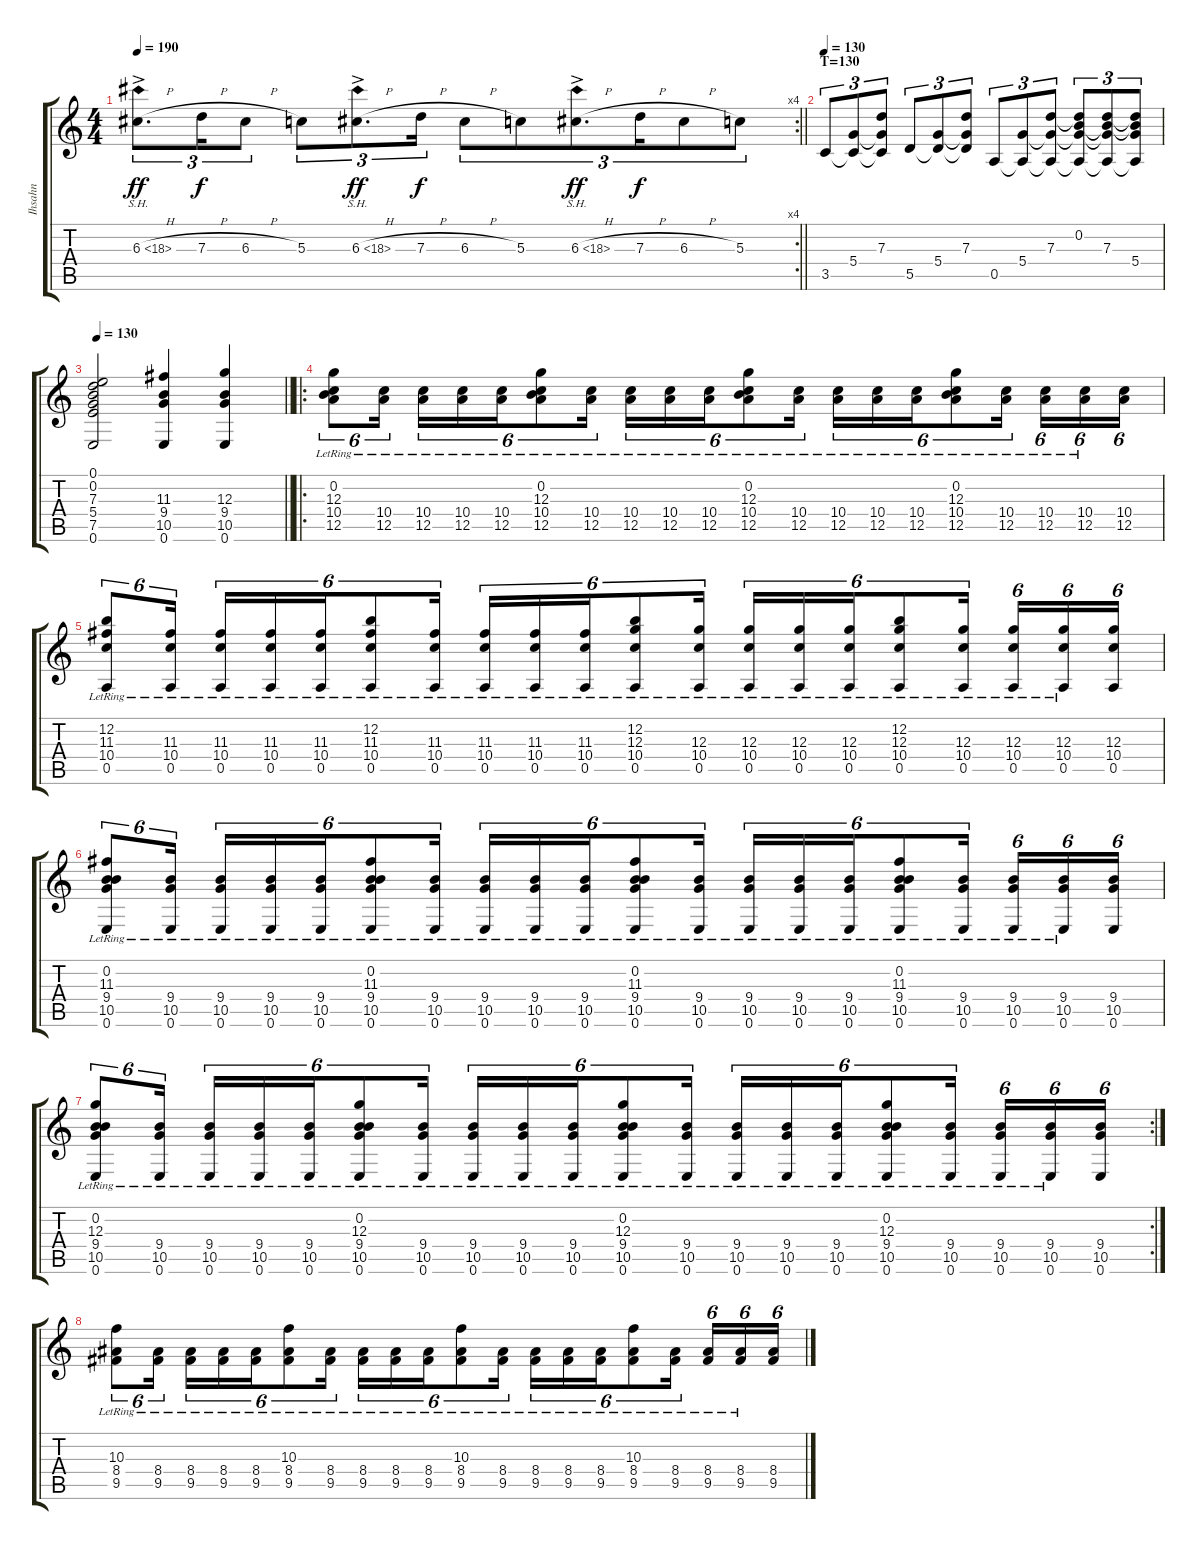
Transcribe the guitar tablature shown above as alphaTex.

\track ("Ihsahn" "Ihsahn") {instrument distortionguitar}
\staff {score tabs}
\tuning (E4 B3 G3 D3 A2 E2) {hide}
\rc 4
\ts (4 4)
\tempo 190
\clef g2
\barLineRight lightlight
\ks c
6.3{sh 12 h ac}.8{d tu (3 2) dy ff} 7.3{h}.16{tu (3 2) dy f} 6.3{h}.8{tu (3 2)} 5.3.8{tu (3 2)} 6.3{sh 12 h ac}.8{d tu (3 2) dy ff} 7.3{h}.16{tu (3 2) dy f} 6.3{h}.8{tu (3 2)} 5.3.8{tu (3 2)} 6.3{sh 12 h ac}.8{d tu (3 2) dy ff} 7.3{h}.16{tu (3 2) dy f} 6.3{h}.8{tu (3 2)} 5.3.8{tu (3 2)} |
\section ("" "T=130")
\tempo 130
3.5.8{tu (3 2)} (5.4 3.5{t}).8{tu (3 2)} (7.3 5.4{t} 3.5{t}).8{tu (3 2)} 5.5.8{tu (3 2)} (5.4 5.5{t}).8{tu (3 2)} (7.3 5.4{t} 5.5{t}).8{tu (3 2)} 0.5.8{tu (3 2)} (5.4 0.5{t}).8{tu (3 2)} (7.3 5.4{t} 0.5{t}).8{tu (3 2)} (0.2 7.3{t} 5.4{t} 0.5{t}).8{tu (3 2)} (0.2{t} 7.3 5.4{t} 0.5{t}).8{tu (3 2)} (0.2{t} 7.3{t} 5.4 0.5{t}).8{tu (3 2)} |
\tempo 130
\barLineRight lightlight
(0.1 0.2 7.3 5.4 7.5 0.6).2 (11.3 9.4 10.5 0.6).4 (12.3 9.4 10.5 0.6).4 |
\ro
(0.2{lr} 12.3{lr} 10.4{lr} 12.5{lr}).8{tu (6 4) volume 12} (10.4{lr} 12.5{lr}).16{tu (6 4)} (10.4{lr} 12.5{lr}).16{tu (6 4)} (10.4{lr} 12.5{lr}).16{tu (6 4)} (10.4{lr} 12.5{lr}).16{tu (6 4)} (0.2{lr} 12.3{lr} 10.4{lr} 12.5{lr}).8{tu (6 4)} (10.4{lr} 12.5{lr}).16{tu (6 4)} (10.4{lr} 12.5{lr}).16{tu (6 4)} (10.4{lr} 12.5{lr}).16{tu (6 4)} (10.4{lr} 12.5{lr}).16{tu (6 4)} (0.2{lr} 12.3{lr} 10.4{lr} 12.5{lr}).8{tu (6 4)} (10.4{lr} 12.5{lr}).16{tu (6 4)} (10.4{lr} 12.5{lr}).16{tu (6 4)} (10.4{lr} 12.5{lr}).16{tu (6 4)} (10.4{lr} 12.5{lr}).16{tu (6 4)} (0.2{lr} 12.3{lr} 10.4{lr} 12.5{lr}).8{tu (6 4)} (10.4{lr} 12.5{lr}).16{tu (6 4)} (10.4{lr} 12.5{lr}).16{tu (6 4)} (10.4{lr} 12.5{lr}).16{tu (6 4)} (10.4 12.5).16{tu (6 4)} |
(12.2{lr} 11.3{lr} 10.4 0.5{lr}).8{tu (6 4)} (11.3 10.4 0.5{lr}).16{tu (6 4)} (11.3 10.4 0.5{lr}).16{tu (6 4)} (11.3 10.4{lr} 0.5{lr}).16{tu (6 4)} (11.3 10.4{lr} 0.5{lr}).16{tu (6 4)} (12.2{lr} 11.3{lr} 10.4{lr} 0.5{lr}).8{tu (6 4)} (11.3 10.4{lr} 0.5{lr}).16{tu (6 4)} (11.3 10.4{lr} 0.5{lr}).16{tu (6 4)} (11.3 10.4{lr} 0.5{lr}).16{tu (6 4)} (11.3 10.4{lr} 0.5{lr}).16{tu (6 4)} (12.2{lr} 12.3{lr} 10.4{lr} 0.5{lr}).8{tu (6 4)} (12.3 10.4{lr} 0.5{lr}).16{tu (6 4)} (12.3 10.4{lr} 0.5{lr}).16{tu (6 4)} (12.3 10.4{lr} 0.5{lr}).16{tu (6 4)} (12.3 10.4{lr} 0.5{lr}).16{tu (6 4)} (12.2{lr} 12.3{lr} 10.4{lr} 0.5{lr}).8{tu (6 4)} (12.3 10.4{lr} 0.5{lr}).16{tu (6 4)} (12.3 10.4{lr} 0.5{lr}).16{tu (6 4)} (12.3 10.4{lr} 0.5{lr}).16{tu (6 4)} (12.3 10.4 0.5).16{tu (6 4)} |
(0.2{lr} 11.3{lr} 9.4{lr} 10.5{lr} 0.6).8{tu (6 4)} (9.4{lr} 10.5{lr} 0.6).16{tu (6 4)} (9.4{lr} 10.5{lr} 0.6).16{tu (6 4)} (9.4{lr} 10.5{lr} 0.6).16{tu (6 4)} (9.4{lr} 10.5{lr} 0.6).16{tu (6 4)} (0.2{lr} 11.3{lr} 9.4{lr} 10.5{lr} 0.6).8{tu (6 4)} (9.4{lr} 10.5{lr} 0.6).16{tu (6 4)} (9.4{lr} 10.5{lr} 0.6).16{tu (6 4)} (9.4{lr} 10.5{lr} 0.6).16{tu (6 4)} (9.4{lr} 10.5{lr} 0.6).16{tu (6 4)} (0.2{lr} 11.3{lr} 9.4{lr} 10.5{lr} 0.6).8{tu (6 4)} (9.4{lr} 10.5{lr} 0.6).16{tu (6 4)} (9.4{lr} 10.5{lr} 0.6).16{tu (6 4)} (9.4{lr} 10.5{lr} 0.6).16{tu (6 4)} (9.4{lr} 10.5{lr} 0.6).16{tu (6 4)} (0.2{lr} 11.3{lr} 9.4{lr} 10.5{lr} 0.6).8{tu (6 4)} (9.4{lr} 10.5{lr} 0.6).16{tu (6 4)} (9.4{lr} 10.5{lr} 0.6).16{tu (6 4)} (9.4{lr} 10.5{lr} 0.6).16{tu (6 4)} (9.4 10.5 0.6).16{tu (6 4)} |
\rc 2
(0.2{lr} 12.3{lr} 9.4{lr} 10.5{lr} 0.6).8{tu (6 4)} (9.4{lr} 10.5{lr} 0.6).16{tu (6 4)} (9.4{lr} 10.5{lr} 0.6).16{tu (6 4)} (9.4{lr} 10.5{lr} 0.6).16{tu (6 4)} (9.4{lr} 10.5{lr} 0.6).16{tu (6 4)} (0.2{lr} 12.3{lr} 9.4{lr} 10.5{lr} 0.6).8{tu (6 4)} (9.4{lr} 10.5{lr} 0.6).16{tu (6 4)} (9.4{lr} 10.5{lr} 0.6).16{tu (6 4)} (9.4{lr} 10.5{lr} 0.6).16{tu (6 4)} (9.4{lr} 10.5{lr} 0.6).16{tu (6 4)} (0.2{lr} 12.3{lr} 9.4{lr} 10.5{lr} 0.6).8{tu (6 4)} (9.4{lr} 10.5{lr} 0.6).16{tu (6 4)} (9.4{lr} 10.5{lr} 0.6).16{tu (6 4)} (9.4{lr} 10.5{lr} 0.6).16{tu (6 4)} (9.4{lr} 10.5{lr} 0.6).16{tu (6 4)} (0.2{lr} 12.3{lr} 9.4{lr} 10.5{lr} 0.6).8{tu (6 4)} (9.4{lr} 10.5{lr} 0.6).16{tu (6 4)} (9.4{lr} 10.5{lr} 0.6).16{tu (6 4)} (9.4{lr} 10.5{lr} 0.6).16{tu (6 4)} (9.4 10.5 0.6).16{tu (6 4)} |
(10.3{lr} 8.4 9.5{lr}).8{tu (6 4)} (8.4 9.5{lr}).16{tu (6 4)} (8.4 9.5{lr}).16{tu (6 4)} (8.4{lr} 9.5{lr}).16{tu (6 4)} (8.4{lr} 9.5{lr}).16{tu (6 4)} (10.3{lr} 8.4{lr} 9.5{lr}).8{tu (6 4)} (8.4{lr} 9.5{lr}).16{tu (6 4)} (8.4{lr} 9.5{lr}).16{tu (6 4)} (8.4{lr} 9.5{lr}).16{tu (6 4)} (8.4{lr} 9.5{lr}).16{tu (6 4)} (10.3{lr} 8.4{lr} 9.5{lr}).8{tu (6 4)} (8.4{lr} 9.5{lr}).16{tu (6 4)} (8.4{lr} 9.5{lr}).16{tu (6 4)} (8.4{lr} 9.5{lr}).16{tu (6 4)} (8.4{lr} 9.5{lr}).16{tu (6 4)} (10.3{lr} 8.4{lr} 9.5{lr}).8{tu (6 4)} (8.4{lr} 9.5{lr}).16{tu (6 4)} (8.4{lr} 9.5{lr}).16{tu (6 4)} (8.4{lr} 9.5{lr}).16{tu (6 4)} (8.4 9.5).16{tu (6 4)}
